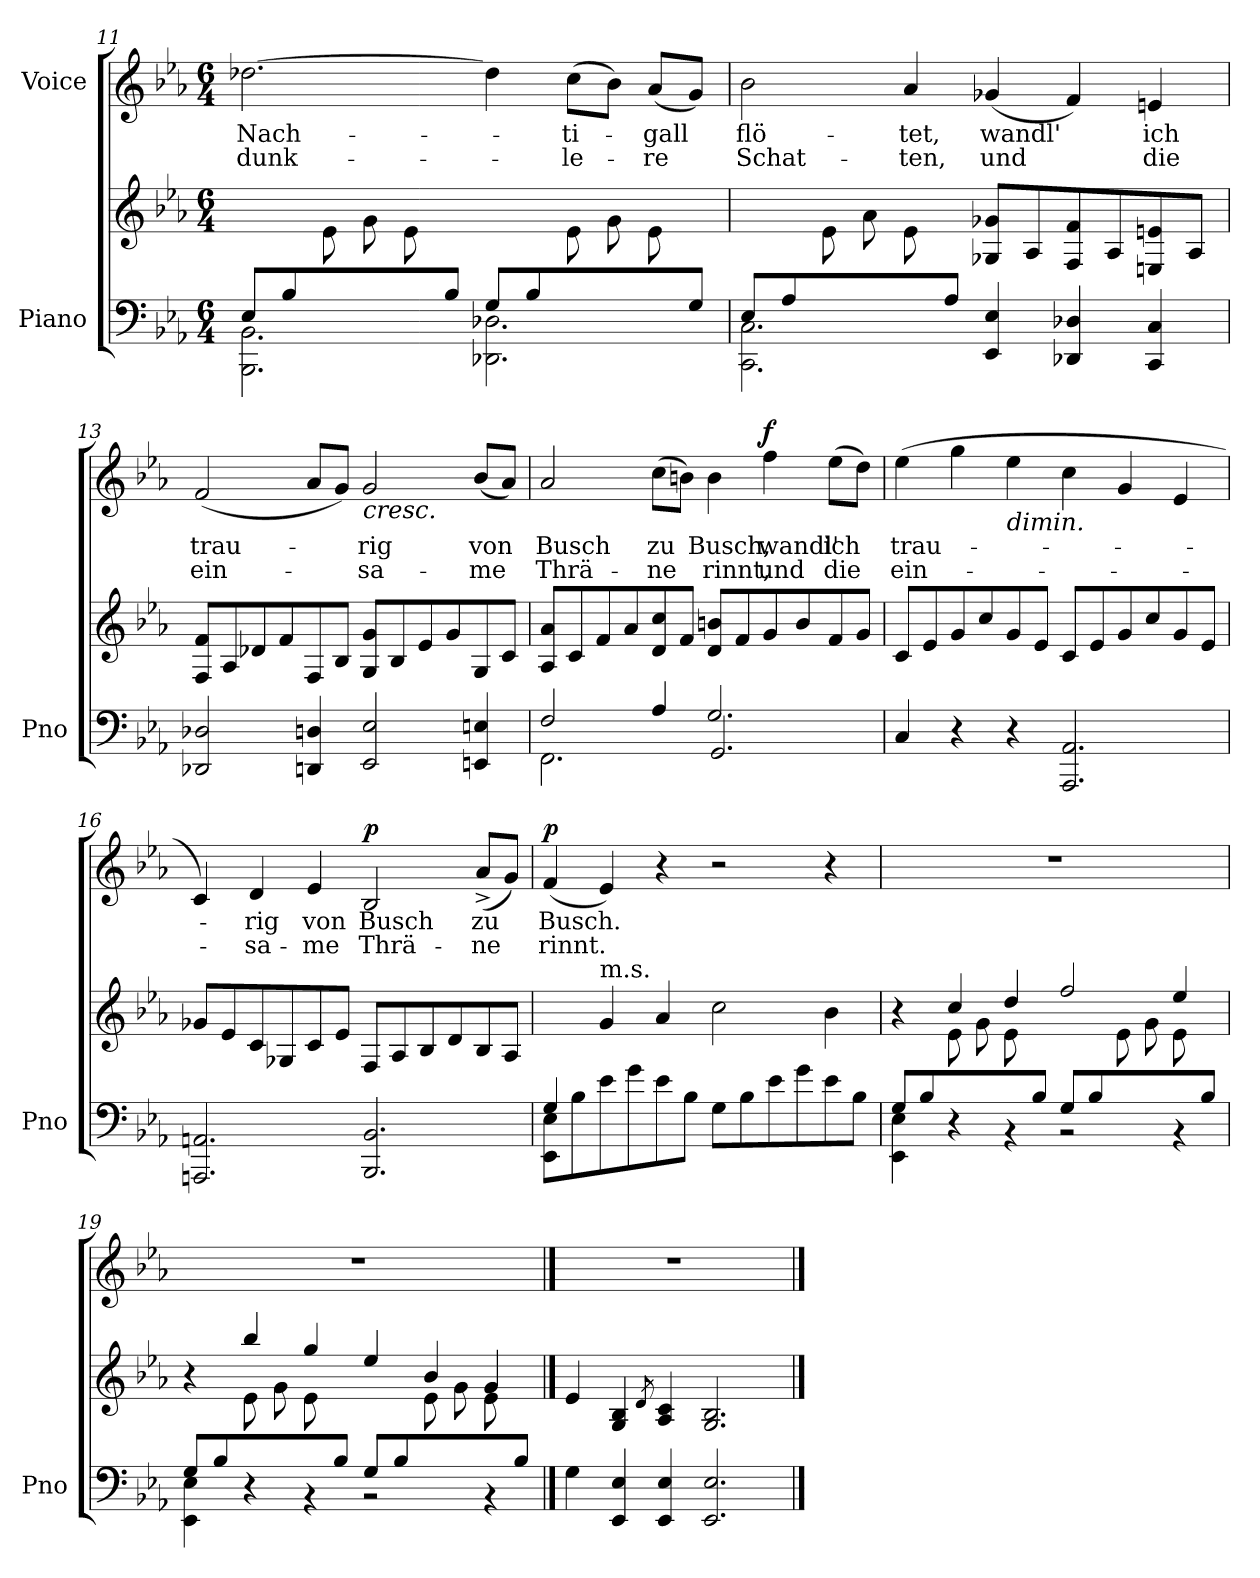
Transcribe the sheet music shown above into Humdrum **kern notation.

**kern	**kern	**kern	**text	**text	**dynam
*part2	*part2	*part1	*part1	*part1	*part1
*staff3	*staff2	*staff1	*staff1	*staff1	*staff1
*I"Piano	*	*I"Voice	*	*	*
*I'Pno	*	*	*	*	*
!!LO:LB:g=z
*clefF4	*clefG2	*clefG2	*	*	*
*k[b-e-a-]	*k[b-e-a-]	*k[b-e-a-]	*	*	*
*M6/4	*M6/4	*M6/4	*	*	*
=11	=11	=11	=11	=11	=11
*^	*^	*	*	*	*
!	!	!	!	!	!LO:LY:b	!LO:LY:b	!
8E-/L	2.BBB-\ 2.BB-\	1.ryy	4ryy	[2.dd-X\	Nach-	dunk-	.
8B-/	.	.	.	.	.	.	.
4.ryy	.	.	8e-\	.	.	.	.
.	.	.	8g\	.	.	.	.
.	.	.	8e-\	.	.	.	.
8B-/J	.	.	4.ryy	.	.	.	.
8G/L	2.DD-X\ 2.D-X\	.	.	4dd-\]	.	.	.
8B-/	.	.	.	.	.	.	.
!	!	!	!	!	!LO:LY:b	!LO:LY:b	!
4.ryy	.	.	8e-\	(8cc\L	-ti-	-le-	.
.	.	.	8g\	8b-\J)	.	.	.
!	!	!	!	!	!LO:LY:b	!LO:LY:b	!
.	.	.	8e-\	(8a-/L	-gall	-re	.
8G/J	.	.	8ryy	8g/J)	.	.	.
!!LO:LB:g=z
=12	=12	=12	=12	=12	=12	=12	=12
!	!	!	!	!	!LO:LY:b	!LO:LY:b	!
8E-/L	2.CC\ 2.C\	2.ryy	4ryy	2b-\	flö-	Schat-	.
8A-/	.	.	.	.	.	.	.
4.ryy	.	.	8e-\	.	.	.	.
.	.	.	8a-\	.	.	.	.
!	!	!	!	!	!LO:LY:b	!LO:LY:b	!
.	.	.	8e-\	4a-/	-tet,	-ten,	.
8A-/J	.	.	2..ryy	.	.	.	.
!	!	!	!	!	!LO:LY:b	!LO:LY:b	!
4EE-/ 4E-/	2.ryy	8G-X/ 8g-X/L	.	(4g-X/	wandl'	und	.
.	.	8A-/	.	.	.	.	.
4DD-X/ 4D-X/	.	8F/ 8f/	.	4f/)	.	.	.
.	.	8A-/	.	.	.	.	.
!	!	!	!	!	!LO:LY:b	!LO:LY:b	!
4CC/ 4C/	.	8En/ 8en/	.	4en/	ich	die	.
.	.	8A-/J	.	.	.	.	.
*v	*v	*	*	*	*	*	*
*	*v	*v	*	*	*	*
=13	=13	=13	=13	=13	=13
!	!	!	!LO:LY:b	!LO:LY:b	!
2DD-X/ 2D-X/	8F/ 8f/L	(2f/	trau-	ein-	.
.	8A-/	.	.	.	.
.	8d-X/	.	.	.	.
.	8f/	.	.	.	.
4DDn/ 4Dn/	8F/	8a-/L	.	.	.
.	8B-/J	8g/J)	.	.	.
!	!	!LO:TX:b:i:t=cresc.	!	!	!
!	!	!	!LO:LY:b	!LO:LY:b	!
2EE-/ 2E-/	8G/ 8g/L	2g/	-rig	-sa-	.
.	8B-/	.	.	.	.
.	8e-/	.	.	.	.
.	8g/	.	.	.	.
!	!	!	!LO:LY:b	!LO:LY:b	!
4EEn/ 4En/	8G/	(8b-/L	von	-me	.
.	8c/J	8a-/J)	.	.	.
!!LO:LB:g=z
=14	=14	=14	=14	=14	=14
*^	*	*	*	*	*
!	!	!	!	!LO:LY:b	!LO:LY:b	!
2F/	2.FF\	8A-/ 8a-/L	2a-/	Busch	Thrä-	.
.	.	8c/	.	.	.	.
.	.	8f/	.	.	.	.
.	.	8a-/	.	.	.	.
!	!	!	!	!LO:LY:b	!LO:LY:b	!
4A-/	.	8d/ 8cc/	(8cc\L	zu	-ne	.
.	.	8f/J	8bn\J)	.	.	.
!	!	!	!	!LO:LY:b	!LO:LY:b	!
2.G/	2.GG/	8d/ 8bn/L	4b\	Busch,	rinnt,	.
.	.	8f/	.	.	.	.
!	!	!	!	!LO:LY:b	!LO:LY:b	!LO:DY:b
.	.	8g/	4ff\	wandl'	und	f
.	.	8b/	.	.	.	.
!	!	!	!	!LO:LY:b	!LO:LY:b	!
.	.	8f/	(8ee-\L	ich	die	.
.	.	8g/J	8dd\J)	.	.	.
*v	*v	*	*	*	*	*
!!LO:PB:g=z
=15	=15	=15	=15	=15	=15
!	!	!	!LO:LY:b	!LO:LY:b	!
4C/	8c/L	(4ee-\	trau-	ein-	.
.	8e-/	.	.	.	.
4r	8g/	4gg\	.	.	.
.	8cc/	.	.	.	.
!	!	!LO:TX:b:i:t=dimin.	!	!	!
4r	8g/	4ee-\	.	.	.
.	8e-/J	.	.	.	.
2.AAA-/ 2.AA-/	8c/L	4cc\	.	.	.
.	8e-/	.	.	.	.
.	8g/	4g/	.	.	.
.	8cc/	.	.	.	.
.	8g/	4e-/	.	.	.
.	8e-/J	.	.	.	.
=16	=16	=16	=16	=16	=16
2.AAAn/ 2.AAn/	8g-X/L	4c/)	.	.	.
.	8e-/	.	.	.	.
!	!	!	!LO:LY:b	!LO:LY:b	!
.	8c/	4d/	-rig	-sa-	.
.	8G-X/	.	.	.	.
!	!	!	!LO:LY:b	!LO:LY:b	!
.	8c/	4e-/	von	-me	.
.	8e-/J	.	.	.	.
!	!	!	!LO:LY:b	!LO:LY:b	!LO:DY:b
2.BBB-/ 2.BB-/	8F/L	2B-/	Busch	Thrä-	p
.	8A-/	.	.	.	.
.	8B-/	.	.	.	.
.	8d/	.	.	.	.
!	!	!	!LO:LY:b	!LO:LY:b	!
.	8B-/	(8a-^>/L	zu	-ne	.
.	8A-/J	8g/J)	.	.	.
!!LO:LB:g=z
=17	=17	=17	=17	=17	=17
*^	*	*	*	*	*
!	!	!	!	!LO:LY:b	!LO:LY:b	!LO:DY:b
4G/	8EE-\ 8E-\L	4ryy	(4f/	Busch.	rinnt.	p
.	8B-\	.	.	.	.	.
!	!	!LO:TX:a:t=m.s.	!	!	!	!
1ryy	8e-\	4g/	4e-/)	.	.	.
.	8g\	.	.	.	.	.
.	8e-\	4a-/	4r	.	.	.
.	8B-\J	.	.	.	.	.
.	8G\L	2cc\	2r	.	.	.
.	8B-\	.	.	.	.	.
.	8e-\	.	.	.	.	.
.	8g\	.	.	.	.	.
4ryy	8e-\	4b-\	4r	.	.	.
.	8B-\J	.	.	.	.	.
!!LO:LB:g=z
=18	=18	=18	=18	=18	=18	=18
*	*	*^	*	*	*	*
8G/L	4EE-\ 4E-\	4r	4ryy	1.r	.	.	.
8B-/	.	.	.	.	.	.	.
4.ryy	4r	4cc/	8e-\	.	.	.	.
.	.	.	8g\	.	.	.	.
.	4r	4dd/	8e-\	.	.	.	.
8B-/J	.	.	4.ryy	.	.	.	.
8G/L	2r	2ff/	.	.	.	.	.
8B-/	.	.	.	.	.	.	.
4.ryy	.	.	8e-\	.	.	.	.
.	.	.	8g\	.	.	.	.
.	4r	4ee-/	8e-\	.	.	.	.
8B-/J	.	.	8ryy	.	.	.	.
=19	=19	=19	=19	=19	=19	=19	=19
8G/L	4EE-\ 4E-\	4r	4ryy	1.r	.	.	.
8B-/	.	.	.	.	.	.	.
4.ryy	4r	4bb-/	8e-\	.	.	.	.
.	.	.	8g\	.	.	.	.
.	4r	4gg/	8e-\	.	.	.	.
8B-/J	.	.	4.ryy	.	.	.	.
8G/L	2r	4ee-/	.	.	.	.	.
8B-/	.	.	.	.	.	.	.
4.ryy	.	4b-/	8e-\	.	.	.	.
.	.	.	8g\	.	.	.	.
.	4r	4g/	8e-\	.	.	.	.
8B-/J	.	.	8ryy	.	.	.	.
*v	*v	*	*	*	*	*	*
*	*v	*v	*	*	*	*
==20	==20	==20	==20	==20	==20
4G\	4e-/	1.r	.	.	.
4EE-/ 4E-/	4G/ 4B-/	.	.	.	.
.	8qd/	.	.	.	.
4EE-/ 4E-/	4A-/ 4c/	.	.	.	.
2.EE-/ 2.E-/	2.G/ 2.B-/	.	.	.	.
==	==	==	==	==	==
*-	*-	*-	*-	*-	*-
